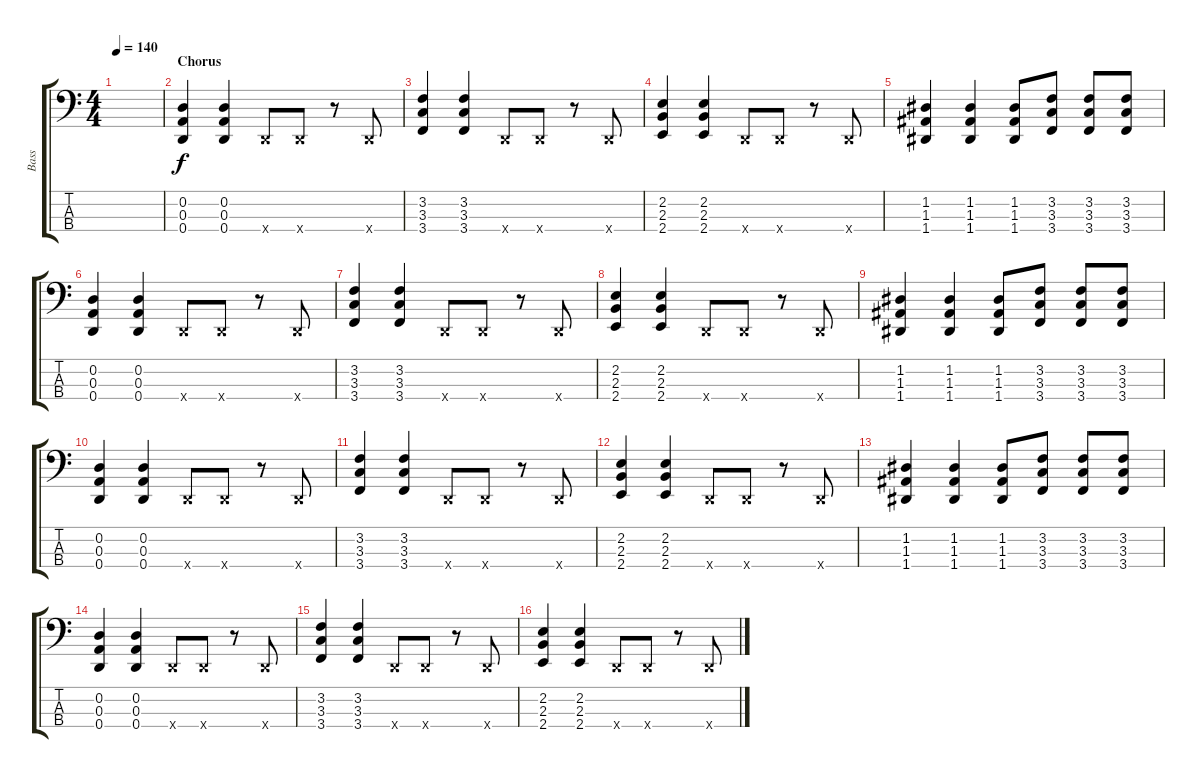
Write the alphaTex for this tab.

\track ("Bass" "Bass") {instrument electricbassfinger}
\staff {score tabs}
\tuning (G2 D2 A1 D1) {hide}
\ts (4 4)
\tempo 140
\clef f4
\ks c
|
\section ("" "Chorus")
(0.2 0.3 0.4).4 (0.2 0.3 0.4).4 0.4{x}.8 0.4{x}.8 r.8 0.4{x}.8 |
(3.2 3.3 3.4).4 (3.2 3.3 3.4).4 0.4{x}.8 0.4{x}.8 r.8 0.4{x}.8 |
(2.2 2.3 2.4).4 (2.2 2.3 2.4).4 0.4{x}.8 0.4{x}.8 r.8 0.4{x}.8 |
(1.2 1.3 1.4).4 (1.2 1.3 1.4).4 (1.2 1.3 1.4).8 (3.2 3.3 3.4).8 (3.2 3.3 3.4).8 (3.2 3.3 3.4).8 |
(0.2 0.3 0.4).4 (0.2 0.3 0.4).4 0.4{x}.8 0.4{x}.8 r.8 0.4{x}.8 |
(3.2 3.3 3.4).4 (3.2 3.3 3.4).4 0.4{x}.8 0.4{x}.8 r.8 0.4{x}.8 |
(2.2 2.3 2.4).4 (2.2 2.3 2.4).4 0.4{x}.8 0.4{x}.8 r.8 0.4{x}.8 |
(1.2 1.3 1.4).4 (1.2 1.3 1.4).4 (1.2 1.3 1.4).8 (3.2 3.3 3.4).8 (3.2 3.3 3.4).8 (3.2 3.3 3.4).8 |
(0.2 0.3 0.4).4 (0.2 0.3 0.4).4 0.4{x}.8 0.4{x}.8 r.8 0.4{x}.8 |
(3.2 3.3 3.4).4 (3.2 3.3 3.4).4 0.4{x}.8 0.4{x}.8 r.8 0.4{x}.8 |
(2.2 2.3 2.4).4 (2.2 2.3 2.4).4 0.4{x}.8 0.4{x}.8 r.8 0.4{x}.8 |
(1.2 1.3 1.4).4 (1.2 1.3 1.4).4 (1.2 1.3 1.4).8 (3.2 3.3 3.4).8 (3.2 3.3 3.4).8 (3.2 3.3 3.4).8 |
(0.2 0.3 0.4).4 (0.2 0.3 0.4).4 0.4{x}.8 0.4{x}.8 r.8 0.4{x}.8 |
(3.2 3.3 3.4).4 (3.2 3.3 3.4).4 0.4{x}.8 0.4{x}.8 r.8 0.4{x}.8 |
(2.2 2.3 2.4).4 (2.2 2.3 2.4).4 0.4{x}.8 0.4{x}.8 r.8 0.4{x}.8
